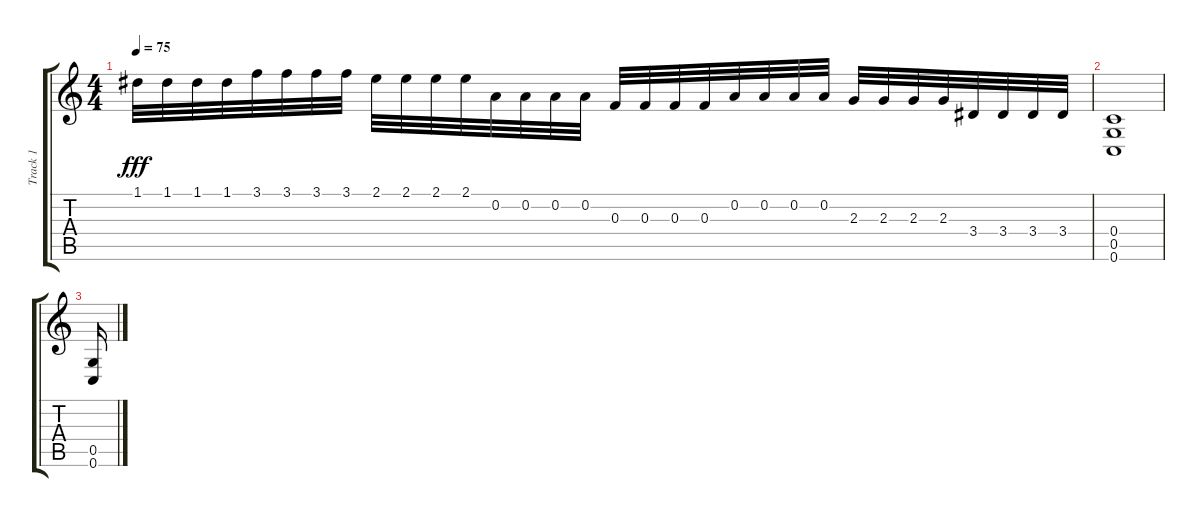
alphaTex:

\track ("Track 1" "Track 1") {instrument distortionguitar}
\staff {score tabs}
\tuning (D4 A3 F3 C3 G2 C2) {hide}
\ts (4 4)
\tempo 75
\clef g2
\ks c
1.1.32{dy fff} 1.1.32 1.1.32 1.1.32 3.1.32 3.1.32 3.1.32 3.1.32 2.1.32 2.1.32 2.1.32 2.1.32 0.2.32 0.2.32 0.2.32 0.2.32 0.3.32 0.3.32 0.3.32 0.3.32 0.2.32 0.2.32 0.2.32 0.2.32 2.3.32 2.3.32 2.3.32 2.3.32 3.4.32 3.4.32 3.4.32 3.4.32 |
(0.4 0.5 0.6).1 |
(0.5 0.6).16
